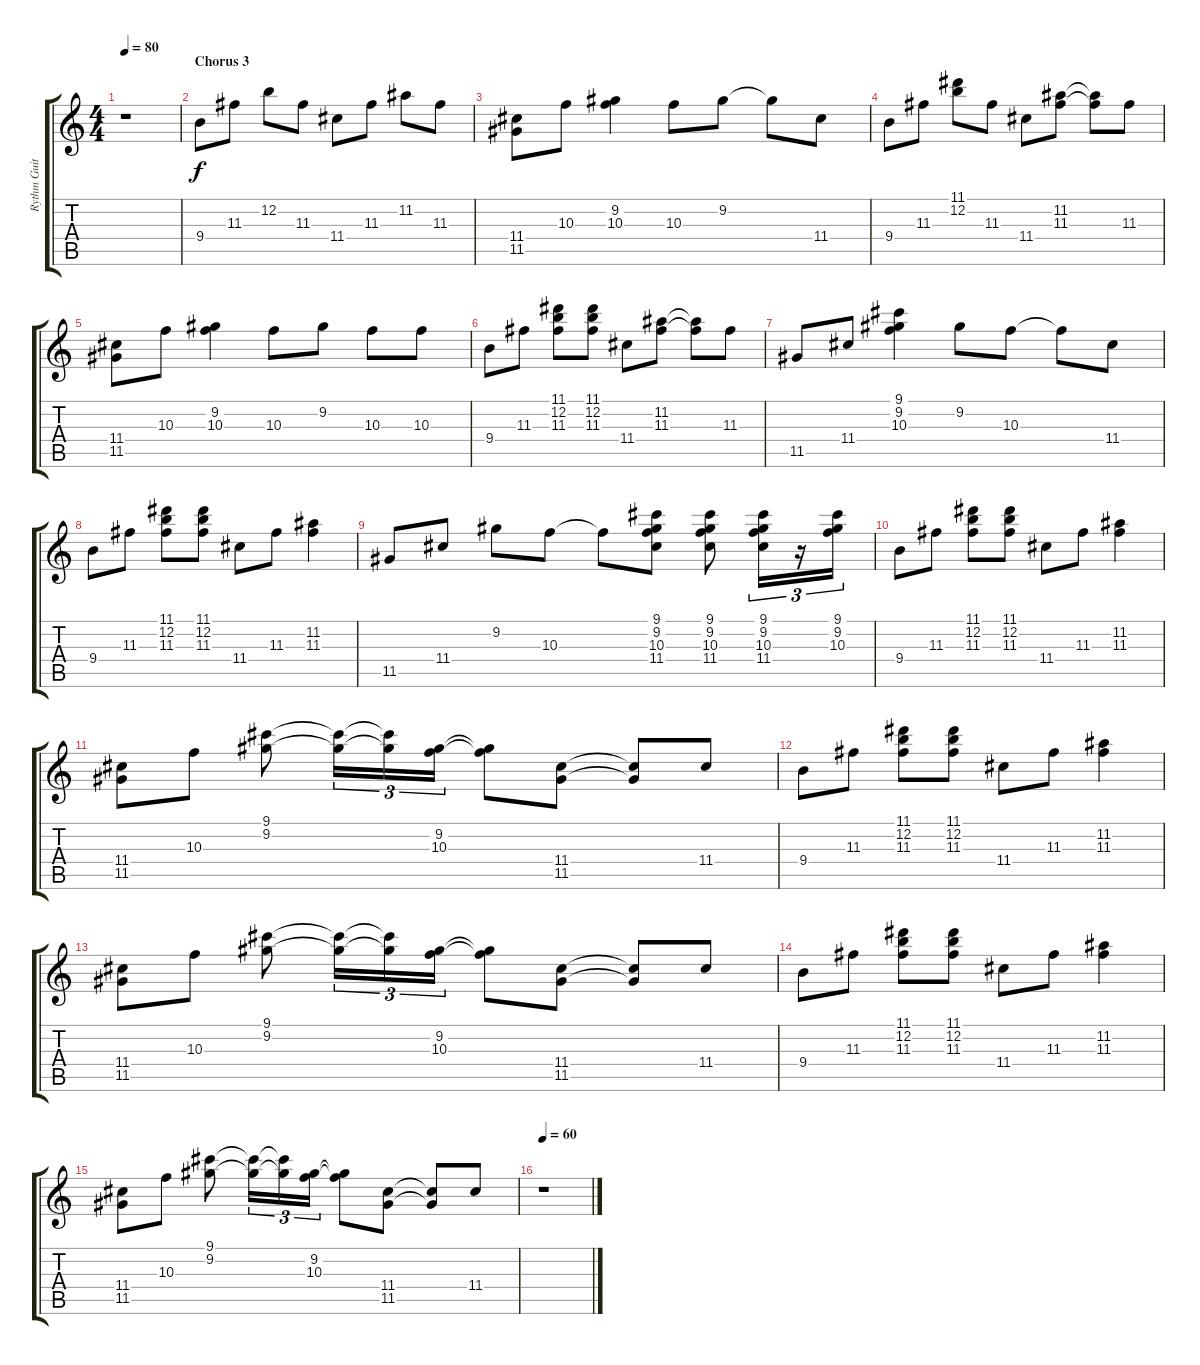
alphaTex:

\track ("Rythm Guitar" "Rythm Guit") {instrument overdrivenguitar}
\staff {score tabs}
\tuning (E4 B3 G3 D3 A2 E2) {hide}
\ts (4 4)
\tempo 80
\clef g2
\ks c
r.1{dy f} |
\section ("" "Chorus 3")
9.4.8 11.3.8 12.2.8 11.3.8 11.4.8 11.3.8 11.2.8 11.3.8 |
(11.4 11.5).8 10.3.8 (9.2 10.3).4 10.3.8 9.2.8 9.2{t}.8 11.4.8 |
9.4.8 11.3.8 (11.1 12.2).8 11.3.8 11.4.8 (11.2 11.3).8 (11.2{t} 11.3{t}).8 11.3.8 |
(11.4 11.5).8 10.3.8 (9.2 10.3).4 10.3.8 9.2.8 10.3.8 10.3.8 |
9.4.8 11.3.8 (11.1 12.2 11.3).8 (11.1 12.2 11.3).8 11.4.8 (11.2 11.3).8 (11.2{t} 11.3{t}).8 11.3.8 |
11.5.8 11.4.8 (9.1 9.2 10.3).4 9.2.8 10.3.8 10.3{t}.8 11.4.8 |
9.4.8 11.3.8 (11.1 12.2 11.3).8 (11.1 12.2 11.3).8 11.4.8 11.3.8 (11.2 11.3).4 |
11.5.8 11.4.8 9.2.8 10.3.8 10.3{t}.8 (9.1 9.2 10.3 11.4).8 (9.1 9.2 10.3 11.4).8 (9.1 9.2 10.3 11.4).16{tu (3 2)} r.16{tu (3 2)} (9.1 9.2 10.3).16{tu (3 2)} |
9.4.8 11.3.8 (11.1 12.2 11.3).8 (11.1 12.2 11.3).8 11.4.8 11.3.8 (11.2 11.3).4 |
(11.4 11.5).8 10.3.8 (9.1 9.2).8 (9.1{t} 9.2{t}).16{tu (3 2)} (9.1{t} 9.2{t}).16{tu (3 2)} (9.2 10.3).16{tu (3 2)} (9.2{t} 10.3{t}).8 (11.4 11.5).8 (11.4{t} 11.5{t}).8 11.4.8 |
9.4.8 11.3.8 (11.1 12.2 11.3).8 (11.1 12.2 11.3).8 11.4.8 11.3.8 (11.2 11.3).4 |
(11.4 11.5).8 10.3.8 (9.1 9.2).8 (9.1{t} 9.2{t}).16{tu (3 2)} (9.1{t} 9.2{t}).16{tu (3 2)} (9.2 10.3).16{tu (3 2)} (9.2{t} 10.3{t}).8 (11.4 11.5).8 (11.4{t} 11.5{t}).8 11.4.8 |
9.4.8 11.3.8 (11.1 12.2 11.3).8 (11.1 12.2 11.3).8 11.4.8 11.3.8 (11.2 11.3).4 |
(11.4 11.5).8 10.3.8 (9.1 9.2).8 (9.1{t} 9.2{t}).16{tu (3 2)} (9.1{t} 9.2{t}).16{tu (3 2)} (9.2 10.3).16{tu (3 2)} (9.2{t} 10.3{t}).8 (11.4 11.5).8 (11.4{t} 11.5{t}).8 11.4.8 |
\tempo 60
r.1
